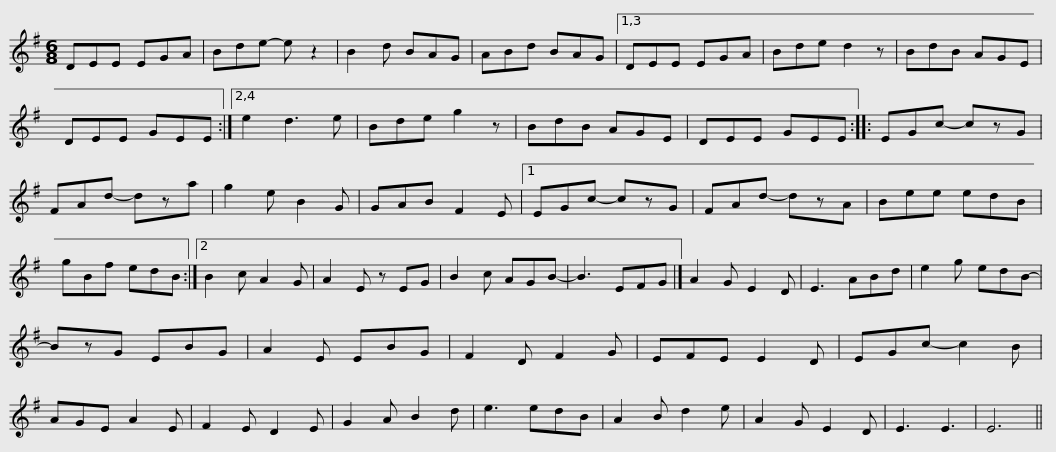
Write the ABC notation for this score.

X:1
L:1/8
M:6/8
I:linebreak $
K:Emin
V:1 treble
V:1
 DEE EGA | Bde- e z2 | B2 d BAG | ABd BAG |1,3 DEE EGA | %5
 Bde d2 z | BdB AGE |$ DEE GEE :|2,4 e2 d3 e | Bde g2 z | %10
 BdB AGE | DEE GEE :: EGc- czG | FAd- dza | g2 e B2 G |$ %15
 GAB F2 E |1 EGc- czG | FAd- dzA | Bee edB | gBf edB :|2 %20
 B2 c A2 G | A2 E z EG | B2 c AGB- |$ B3 EFG |] A2 G E2 D | %25
 E3 ABd | e2 g edB- | BzG EBG | A2 E EBG | F2 D F2 G | %30
 EFE E2 D |$ EGc- c2 B | AGE A2 E | F2 E D2 E | G2 A B2 d | %35
 e3 edB | A2 B d2 e | A2 G E2 D | E3 E3 | E6 || %40
